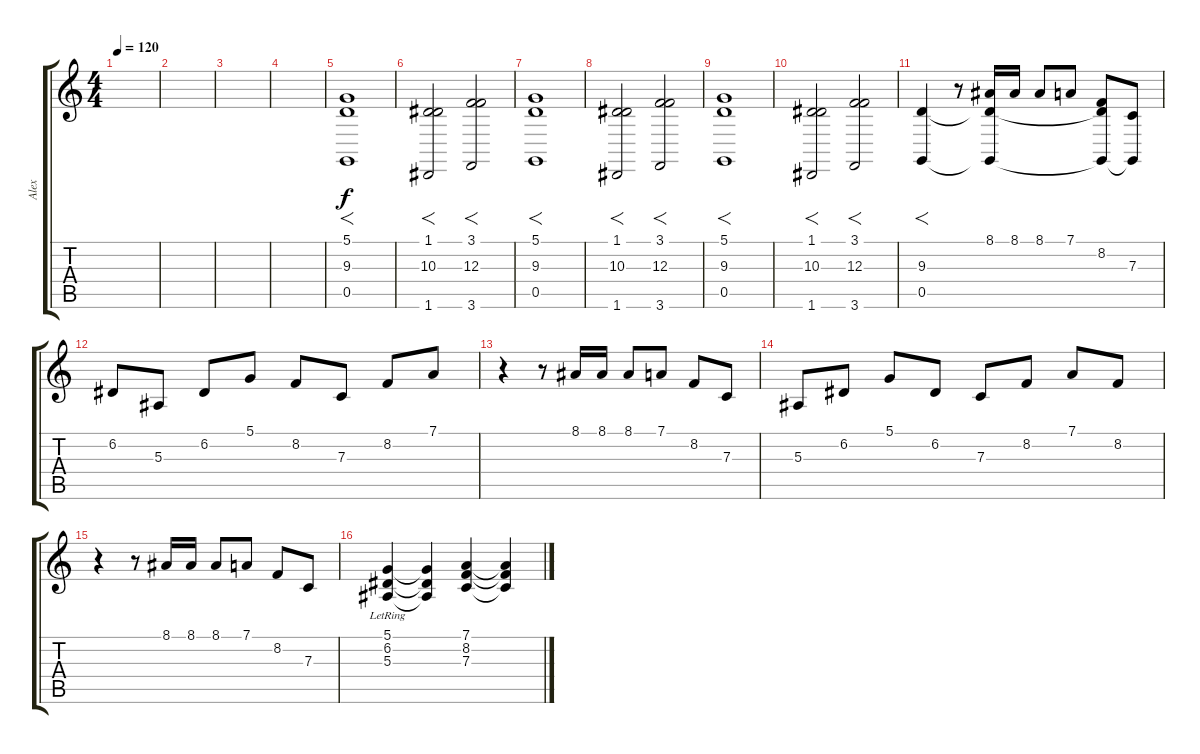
\track ("Alex" "Alex") {instrument acousticgrandpiano}
\staff {score tabs}
\tuning (D4 A3 F3 C3 G2 D2) {hide}
\ts (4 4)
\tempo 120
\clef g2
\ks c
|
|
|
|
(5.1 9.3 0.5).1{f instrument choiraahs} |
(1.1 10.3 1.6).2{f instrument choiraahs} (3.1 12.3 3.6).2{f instrument choiraahs} |
(5.1 9.3 0.5).1{f instrument choiraahs} |
(1.1 10.3 1.6).2{f instrument choiraahs} (3.1 12.3 3.6).2{f instrument choiraahs} |
(5.1 9.3 0.5).1{f instrument choiraahs} |
(1.1 10.3 1.6).2{f instrument choiraahs} (3.1 12.3 3.6).2{f instrument choiraahs} |
(9.3 0.5).4{f instrument choiraahs} r.8 (8.1 9.3{t} 0.5{t}).16{balance 13 instrument fx5brightness} 8.1.16 8.1.8 7.1.8 (8.2 9.3{t} 0.5{t}).8 (7.3 0.5{t}).8 |
6.2.8{balance 13 instrument fx5brightness} 5.3.8 6.2.8 5.1.8 8.2.8 7.3.8 8.2.8 7.1.8 |
r.4{balance 13 instrument fx5brightness} r.8 8.1.16 8.1.16 8.1.8 7.1.8 8.2.8 7.3.8 |
5.3.8{balance 12 instrument fx5brightness} 6.2.8 5.1.8 6.2.8 7.3.8 8.2.8 7.1.8 8.2.8 |
r.4{balance 13 instrument fx5brightness} r.8 8.1.16 8.1.16 8.1.8 7.1.8 8.2.8 7.3.8 |
(5.1{lr} 6.2 5.3).4{volume 10 balance 8 instrument synthstrings1} (5.1{t} 6.2{t} 5.3{t}).4 (7.1 8.2 7.3).4{volume 10 balance 8 instrument synthstrings1} (7.1{t} 8.2{t} 7.3{t}).4
